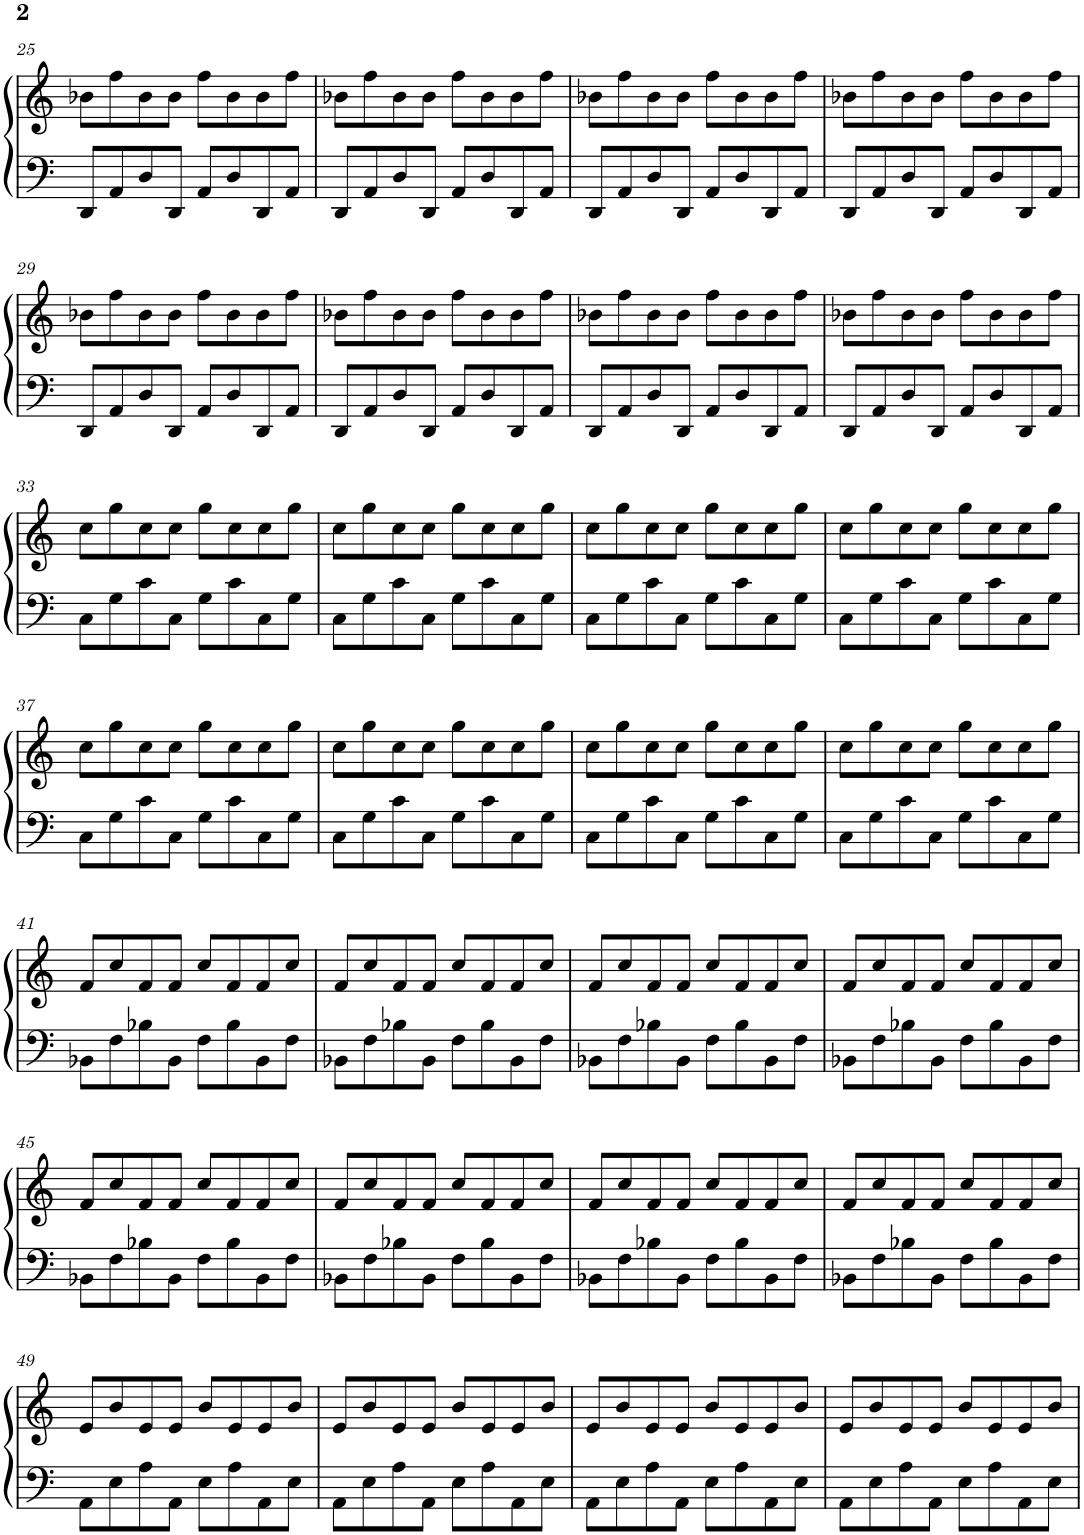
**kern	**kern
*part1	*part1
*staff2	*staff1
*I"Harpa	*
*I'Hpa.	*
!!LO:PB:g=z
*clefF4	*clefG2
*k[]	*k[]
*M4/4	*M4/4
=25	=25
8DD/L	8b-X\L
8AA/	8ff\
8D/	8b-\
8DD/J	8b-\J
8AA/L	8ff\L
8D/	8b-\
8DD/	8b-\
8AA/J	8ff\J
=26	=26
8DD/L	8b-X\L
8AA/	8ff\
8D/	8b-\
8DD/J	8b-\J
8AA/L	8ff\L
8D/	8b-\
8DD/	8b-\
8AA/J	8ff\J
=27	=27
8DD/L	8b-X\L
8AA/	8ff\
8D/	8b-\
8DD/J	8b-\J
8AA/L	8ff\L
8D/	8b-\
8DD/	8b-\
8AA/J	8ff\J
=28	=28
8DD/L	8b-X\L
8AA/	8ff\
8D/	8b-\
8DD/J	8b-\J
8AA/L	8ff\L
8D/	8b-\
8DD/	8b-\
8AA/J	8ff\J
!!LO:LB:g=z
=29	=29
8DD/L	8b-X\L
8AA/	8ff\
8D/	8b-\
8DD/J	8b-\J
8AA/L	8ff\L
8D/	8b-\
8DD/	8b-\
8AA/J	8ff\J
=30	=30
8DD/L	8b-X\L
8AA/	8ff\
8D/	8b-\
8DD/J	8b-\J
8AA/L	8ff\L
8D/	8b-\
8DD/	8b-\
8AA/J	8ff\J
=31	=31
8DD/L	8b-X\L
8AA/	8ff\
8D/	8b-\
8DD/J	8b-\J
8AA/L	8ff\L
8D/	8b-\
8DD/	8b-\
8AA/J	8ff\J
=32	=32
8DD/L	8b-X\L
8AA/	8ff\
8D/	8b-\
8DD/J	8b-\J
8AA/L	8ff\L
8D/	8b-\
8DD/	8b-\
8AA/J	8ff\J
!!LO:LB:g=z
=33	=33
8C\L	8cc\L
8G\	8gg\
8c\	8cc\
8C\J	8cc\J
8G\L	8gg\L
8c\	8cc\
8C\	8cc\
8G\J	8gg\J
=34	=34
8C\L	8cc\L
8G\	8gg\
8c\	8cc\
8C\J	8cc\J
8G\L	8gg\L
8c\	8cc\
8C\	8cc\
8G\J	8gg\J
=35	=35
8C\L	8cc\L
8G\	8gg\
8c\	8cc\
8C\J	8cc\J
8G\L	8gg\L
8c\	8cc\
8C\	8cc\
8G\J	8gg\J
=36	=36
8C\L	8cc\L
8G\	8gg\
8c\	8cc\
8C\J	8cc\J
8G\L	8gg\L
8c\	8cc\
8C\	8cc\
8G\J	8gg\J
!!LO:LB:g=z
=37	=37
8C\L	8cc\L
8G\	8gg\
8c\	8cc\
8C\J	8cc\J
8G\L	8gg\L
8c\	8cc\
8C\	8cc\
8G\J	8gg\J
=38	=38
8C\L	8cc\L
8G\	8gg\
8c\	8cc\
8C\J	8cc\J
8G\L	8gg\L
8c\	8cc\
8C\	8cc\
8G\J	8gg\J
=39	=39
8C\L	8cc\L
8G\	8gg\
8c\	8cc\
8C\J	8cc\J
8G\L	8gg\L
8c\	8cc\
8C\	8cc\
8G\J	8gg\J
=40	=40
8C\L	8cc\L
8G\	8gg\
8c\	8cc\
8C\J	8cc\J
8G\L	8gg\L
8c\	8cc\
8C\	8cc\
8G\J	8gg\J
!!LO:LB:g=z
=41	=41
8BB-X\L	8f/L
8F\	8cc/
8B-X\	8f/
8BB-\J	8f/J
8F\L	8cc/L
8B-\	8f/
8BB-\	8f/
8F\J	8cc/J
=42	=42
8BB-X\L	8f/L
8F\	8cc/
8B-X\	8f/
8BB-\J	8f/J
8F\L	8cc/L
8B-\	8f/
8BB-\	8f/
8F\J	8cc/J
=43	=43
8BB-X\L	8f/L
8F\	8cc/
8B-X\	8f/
8BB-\J	8f/J
8F\L	8cc/L
8B-\	8f/
8BB-\	8f/
8F\J	8cc/J
=44	=44
8BB-X\L	8f/L
8F\	8cc/
8B-X\	8f/
8BB-\J	8f/J
8F\L	8cc/L
8B-\	8f/
8BB-\	8f/
8F\J	8cc/J
!!LO:LB:g=z
=45	=45
8BB-X\L	8f/L
8F\	8cc/
8B-X\	8f/
8BB-\J	8f/J
8F\L	8cc/L
8B-\	8f/
8BB-\	8f/
8F\J	8cc/J
=46	=46
8BB-X\L	8f/L
8F\	8cc/
8B-X\	8f/
8BB-\J	8f/J
8F\L	8cc/L
8B-\	8f/
8BB-\	8f/
8F\J	8cc/J
=47	=47
8BB-X\L	8f/L
8F\	8cc/
8B-X\	8f/
8BB-\J	8f/J
8F\L	8cc/L
8B-\	8f/
8BB-\	8f/
8F\J	8cc/J
=48	=48
8BB-X\L	8f/L
8F\	8cc/
8B-X\	8f/
8BB-\J	8f/J
8F\L	8cc/L
8B-\	8f/
8BB-\	8f/
8F\J	8cc/J
!!LO:LB:g=z
=49	=49
8AA\L	8e/L
8E\	8b/
8A\	8e/
8AA\J	8e/J
8E\L	8b/L
8A\	8e/
8AA\	8e/
8E\J	8b/J
=50	=50
8AA\L	8e/L
8E\	8b/
8A\	8e/
8AA\J	8e/J
8E\L	8b/L
8A\	8e/
8AA\	8e/
8E\J	8b/J
=51	=51
8AA\L	8e/L
8E\	8b/
8A\	8e/
8AA\J	8e/J
8E\L	8b/L
8A\	8e/
8AA\	8e/
8E\J	8b/J
=52	=52
8AA\L	8e/L
8E\	8b/
8A\	8e/
8AA\J	8e/J
8E\L	8b/L
8A\	8e/
8AA\	8e/
8E\J	8b/J
=	=
*-	*-
